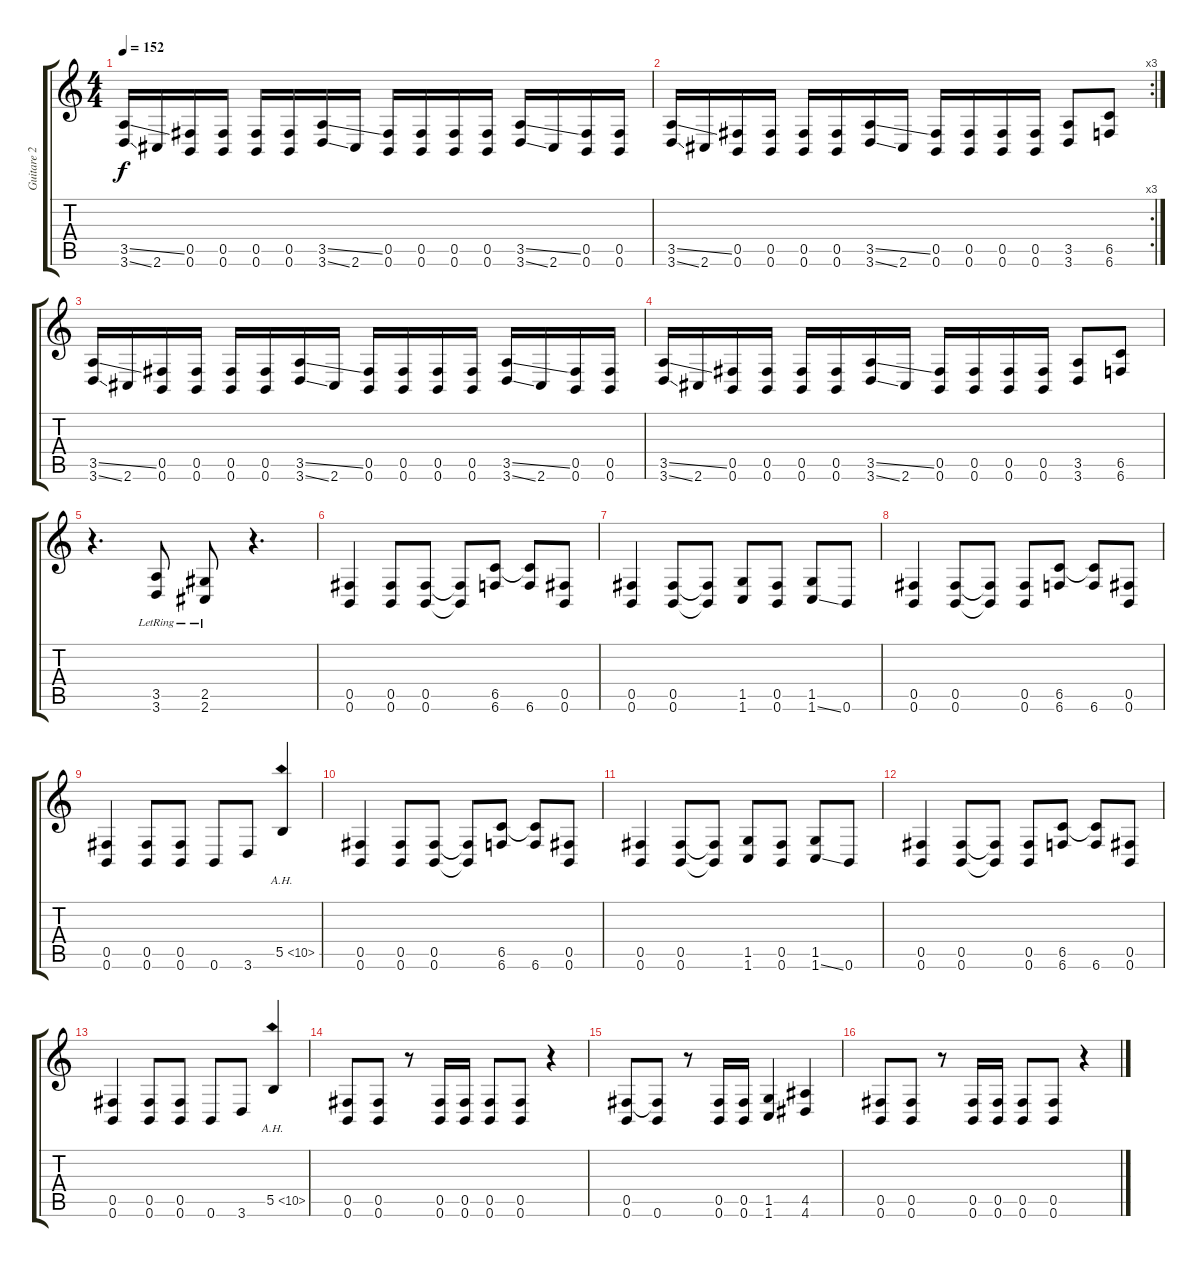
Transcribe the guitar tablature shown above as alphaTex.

\track ("Guitare 2" "Guitare 2") {instrument distortionguitar}
\staff {score tabs}
\tuning (Db4 Ab3 E3 B2 Gb2 B1) {hide}
\ts (4 4)
\tempo 152
\clef g2
\ks c
(3.5{ss} 3.6{ss}).16{dy f instrument distortionguitar} 2.6.16 (0.5 0.6).16 (0.5 0.6).16 (0.5 0.6).16 (0.5 0.6).16 (3.5{ss} 3.6{ss}).16 2.6.16 (0.5 0.6).16 (0.5 0.6).16 (0.5 0.6).16 (0.5 0.6).16 (3.5{ss} 3.6{ss}).16 2.6.16 (0.5 0.6).16 (0.5 0.6).16 |
\rc 3
(3.5{ss} 3.6{ss}).16 2.6.16 (0.5 0.6).16 (0.5 0.6).16 (0.5 0.6).16 (0.5 0.6).16 (3.5{ss} 3.6{ss}).16 2.6.16 (0.5 0.6).16 (0.5 0.6).16 (0.5 0.6).16 (0.5 0.6).16 (3.5 3.6).8 (6.5 6.6).8 |
(3.5{ss} 3.6{ss}).16 2.6.16 (0.5 0.6).16 (0.5 0.6).16 (0.5 0.6).16 (0.5 0.6).16 (3.5{ss} 3.6{ss}).16 2.6.16 (0.5 0.6).16 (0.5 0.6).16 (0.5 0.6).16 (0.5 0.6).16 (3.5{ss} 3.6{ss}).16 2.6.16 (0.5 0.6).16 (0.5 0.6).16 |
(3.5{ss} 3.6{ss}).16 2.6.16 (0.5 0.6).16 (0.5 0.6).16 (0.5 0.6).16 (0.5 0.6).16 (3.5{ss} 3.6{ss}).16 2.6.16 (0.5 0.6).16 (0.5 0.6).16 (0.5 0.6).16 (0.5 0.6).16 (3.5 3.6).8 (6.5 6.6).8 |
r.4{d} (3.5{lr} 3.6{lr}).8 (2.5{lr} 2.6{lr}).8 r.4{d} |
(0.5 0.6).4 (0.5 0.6).8 (0.5 0.6).8 (0.5{t} 0.6{t}).8 (6.5 6.6).8 (6.5{t} 6.6).8 (0.5 0.6).8 |
(0.5 0.6).4 (0.5 0.6).8 (0.5{t} 0.6{t}).8 (1.5 1.6).8 (0.5 0.6).8 (1.5 1.6{ss}).8 0.6.8 |
(0.5 0.6).4 (0.5 0.6).8 (0.5{t} 0.6{t}).8 (0.5 0.6).8 (6.5 6.6).8 (6.5{t} 6.6).8 (0.5 0.6).8 |
(0.5 0.6).4 (0.5 0.6).8 (0.5 0.6).8 0.6.8 3.6.8 5.5{ah 5}.4 |
(0.5 0.6).4 (0.5 0.6).8 (0.5 0.6).8 (0.5{t} 0.6{t}).8 (6.5 6.6).8 (6.5{t} 6.6).8 (0.5 0.6).8 |
(0.5 0.6).4 (0.5 0.6).8 (0.5{t} 0.6{t}).8 (1.5 1.6).8 (0.5 0.6).8 (1.5 1.6{ss}).8 0.6.8 |
(0.5 0.6).4 (0.5 0.6).8 (0.5{t} 0.6{t}).8 (0.5 0.6).8 (6.5 6.6).8 (6.5{t} 6.6).8 (0.5 0.6).8 |
(0.5 0.6).4 (0.5 0.6).8 (0.5 0.6).8 0.6.8 3.6.8 5.5{ah 5}.4 |
(0.5 0.6).8 (0.5 0.6).8 r.8 (0.5 0.6).16 (0.5 0.6).16 (0.5 0.6).8 (0.5 0.6).8 r.4 |
(0.5 0.6).8 (0.5{t} 0.6).8 r.8 (0.5 0.6).16 (0.5 0.6).16 (1.5 1.6).4 (4.5 4.6).4 |
(0.5 0.6).8 (0.5 0.6).8 r.8 (0.5 0.6).16 (0.5 0.6).16 (0.5 0.6).8 (0.5 0.6).8 r.4
